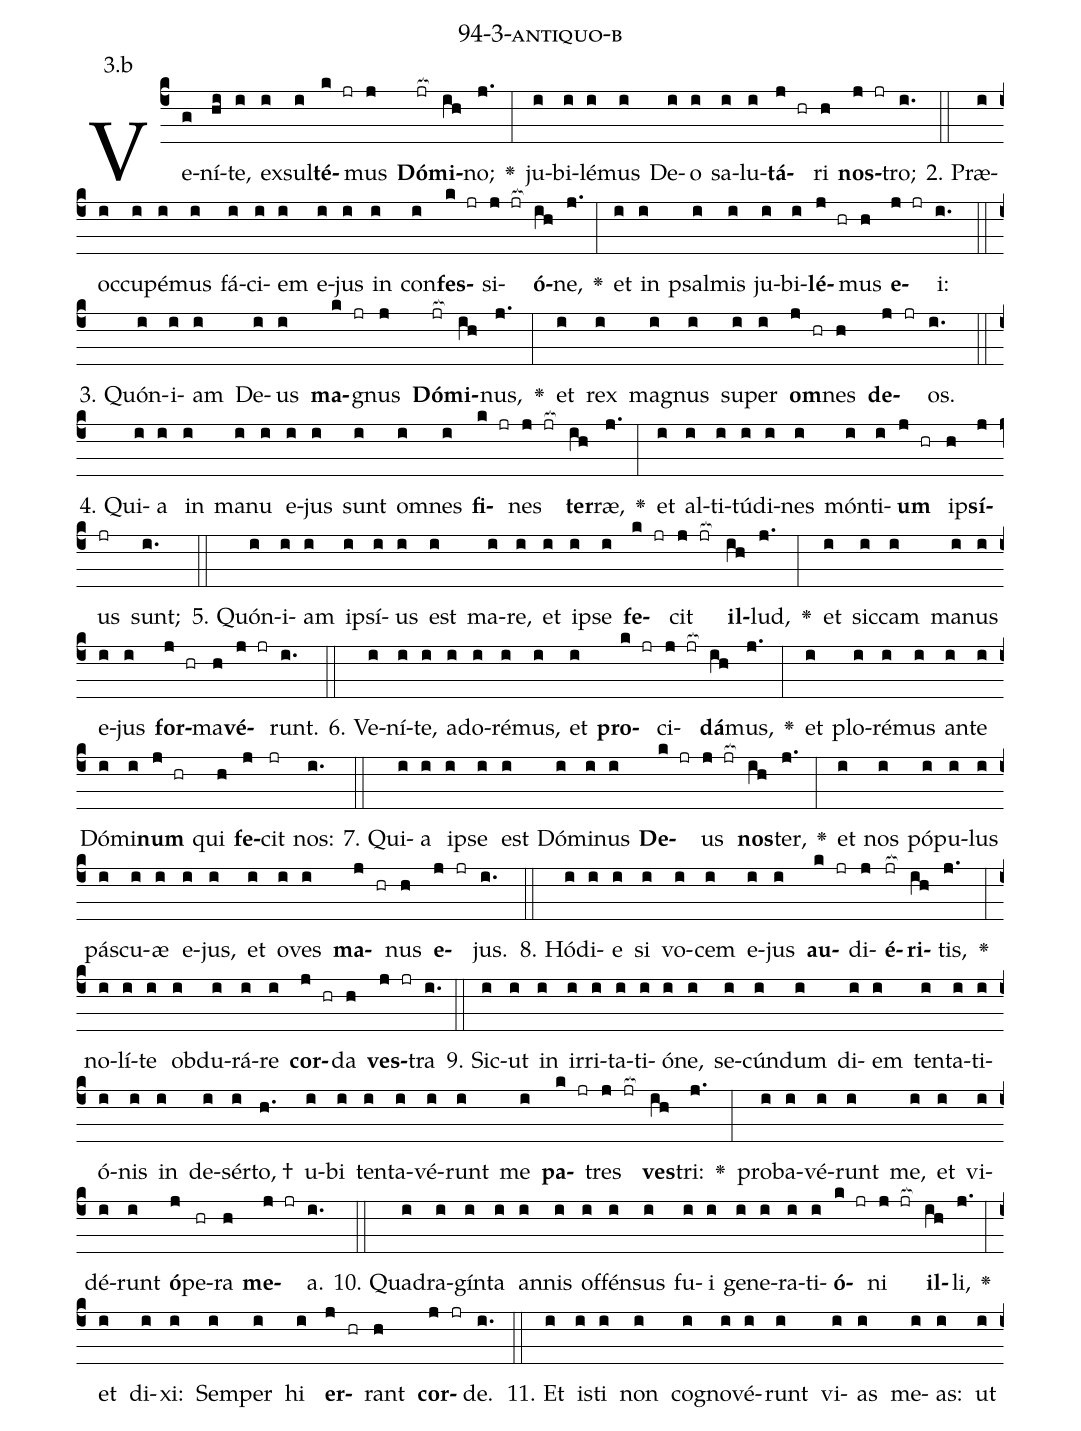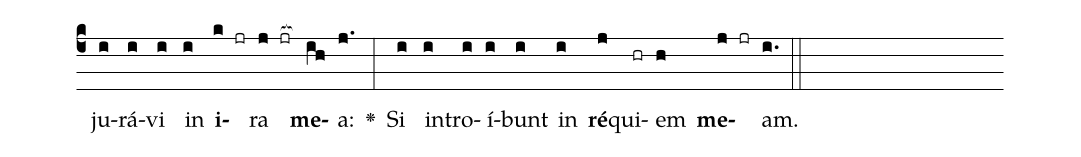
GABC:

name: 94-3-antiquo-b;
annotation: 3.b;
%%
(c4)Ve(g)ní(hi)te,(i) ex(i)sul(i)<b>té</b>(k jr)mus(j) <b>Dó</b>(jr[ocb:1{])<b>mi</b>(ih[ocb:0}])no;(j.) <v>\greheightstar</v>(:) ju(i)bi(i)lé(i)mus(i) De(i)o(i) sa(i)lu(i)<b>tá</b>(j hr)ri(h) <b>nos</b>(j jr)tro;(i.) (::)
2. Præ(i)oc(i)cu(i)pé(i)mus(i) fá(i)ci(i)em(i) e(i)jus(i) in(i) con(i)<b>fes</b>(k jr)si(j jr[ocb:1{])<b>ó</b>(ih[ocb:0}])ne,(j.) <v>\greheightstar</v>(:) et(i) in(i) psal(i)mis(i) ju(i)bi(i)<b>lé</b>(j hr)mus(h) <b>e</b>(j jr)i:(i.) (::)
3. Quón(i)i(i)am(i) De(i)us(i) <b>ma</b>(k jr)gnus(j) <b>Dó</b>(jr[ocb:1{])<b>mi</b>(ih[ocb:0}])nus,(j.) <v>\greheightstar</v>(:) et(i) rex(i) ma(i)gnus(i) su(i)per(i) <b>om</b>(j hr)nes(h) <b>de</b>(j jr)os.(i.) (::)
4. Qui(i)a(i) in(i) ma(i)nu(i) e(i)jus(i) sunt(i) om(i)nes(i) <b>fi</b>(k jr)nes(j jr[ocb:1{]) <b>ter</b>(ih[ocb:0}])ræ,(j.) <v>\greheightstar</v>(:) et(i) al(i)ti(i)tú(i)di(i)nes(i) món(i)ti(i)<b>um</b>(j hr) ip(h)<b>sí</b>(j)us(jr) sunt;(i.) (::)
5. Quón(i)i(i)am(i) ip(i)sí(i)us(i) est(i) ma(i)re,(i) et(i) ip(i)se(i) <b>fe</b>(k jr)cit(j jr[ocb:1{]) <b>il</b>(ih[ocb:0}])lud,(j.) <v>\greheightstar</v>(:) et(i) sic(i)cam(i) ma(i)nus(i) e(i)jus(i) <b>for</b>(j hr)ma(h)<b>vé</b>(j jr)runt.(i.) (::)
6. Ve(i)ní(i)te,(i) ad(i)o(i)ré(i)mus,(i) et(i) <b>pro</b>(k jr)ci(j jr[ocb:1{])<b>dá</b>(ih[ocb:0}])mus,(j.) <v>\greheightstar</v>(:) et(i) plo(i)ré(i)mus(i) an(i)te(i) Dó(i)mi(i)<b>num</b>(j hr) qui(h) <b>fe</b>(j)cit(jr) nos:(i.) (::)
7. Qui(i)a(i) ip(i)se(i) est(i) Dó(i)mi(i)nus(i) <b>De</b>(k jr)us(j jr[ocb:1{]) <b>nos</b>(ih[ocb:0}])ter,(j.) <v>\greheightstar</v>(:) et(i) nos(i) pó(i)pu(i)lus(i) pás(i)cu(i)æ(i) e(i)jus,(i) et(i) o(i)ves(i) <b>ma</b>(j hr)nus(h) <b>e</b>(j jr)jus.(i.) (::)
8. Hó(i)di(i)e(i) si(i) vo(i)cem(i) e(i)jus(i) <b>au</b>(k jr)di(j)<b>é</b>(jr[ocb:1{])<b>ri</b>(ih[ocb:0}])tis,(j.) <v>\greheightstar</v>(:) no(i)lí(i)te(i) ob(i)du(i)rá(i)re(i) <b>cor</b>(j hr)da(h) <b>ves</b>(j jr)tra(i.) (::)
9. Sic(i)ut(i) in(i) ir(i)ri(i)ta(i)ti(i)ó(i)ne,(i) se(i)cún(i)dum(i) di(i)em(i) ten(i)ta(i)ti(i)ó(i)nis(i) in(i) de(i)sér(i)to, †(h.) u(i)bi(i) ten(i)ta(i)vé(i)runt(i) me(i) <b>pa</b>(k jr)tres(j jr[ocb:1{]) <b>ves</b>(ih[ocb:0}])tri:(j.) <v>\greheightstar</v>(:) pro(i)ba(i)vé(i)runt(i) me,(i) et(i) vi(i)dé(i)runt(i) <b>ó</b>(j)pe(hr)ra(h) <b>me</b>(j jr)a.(i.) (::)
10. Qua(i)dra(i)gín(i)ta(i) an(i)nis(i) of(i)fén(i)sus(i) fu(i)i(i) ge(i)ne(i)ra(i)ti(i)<b>ó</b>(k jr)ni(j jr[ocb:1{]) <b>il</b>(ih[ocb:0}])li,(j.) <v>\greheightstar</v>(:) et(i) di(i)xi:(i) Sem(i)per(i) hi(i) <b>er</b>(j hr)rant(h) <b>cor</b>(j jr)de.(i.) (::)
11. Et(i) is(i)ti(i) non(i) co(i)gno(i)vé(i)runt(i) vi(i)as(i) me(i)as:(i) ut(i) ju(i)rá(i)vi(i) in(i) <b>i</b>(k jr)ra(j jr[ocb:1{]) <b>me</b>(ih[ocb:0}])a:(j.) <v>\greheightstar</v>(:) Si(i) in(i)tro(i)í(i)bunt(i) in(i) <b>ré</b>(j)qui(hr)em(h) <b>me</b>(j jr)am.(i.) (::)
